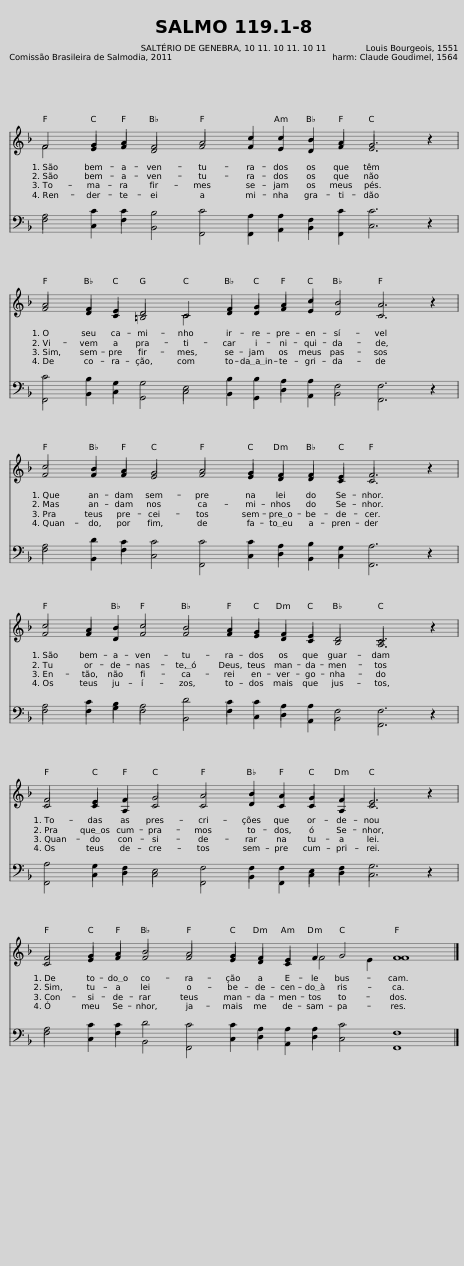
X:1
%%score { ( 1 2 ) | ( 3 4 ) }
L:1/8
M:none
I:linebreak $
K:F
V:1 treble
V:2 treble
V:3 bass
V:4 bass
V:1
 F4 G2 A2 F4 A4 c2 c2 B2 A2 G6 z2 |$ A4 F2 E2 D4 C4 F2 G2 A2 c2 B4 A6 z2 |$ c4 B2 A2 G4 A4 G2 F2 F2 E2 F6 z2 |$ c4 A2 B2 c4 B4 A2 G2 F2 E2 D4 C6 z2 |$ F4 E2 F2 G4 A4 B2 A2 G2 F2 E6 z2 |$ %5
 F4 G2 A2 B4 A4 G2 F2 E2 F2 G4 F8 |] %6
V:2
 F4 E2 F2 D4 F4 F2 E2 D2 F2 E6 x2 |$ F4 D2 C2 =B,4 C4 D2 D2 F2 E2 D4 C6 x2 |$ F4 F2 F2 E4 F4 E2 D2 D2 C2 C6 x2 |$ F4 F2 D2 F4 F4 F2 E2 D2 C2 B,4 A,6 x2 |$ C4 C2 A,2 C4 C4 D2 C2 C2 A,2 C6 x2 |$ %5
 C4 E2 F2 F4 F4 E2 D2 C2 F4 E2 F8 |] %6
V:3
 A,4 C2 C2 B,4 C4 A,2 A,2 F,2 C2 C6 z2 |$ C4 B,2 G,2 G,4 E,4 B,2 B,2 A,2 A,2 F,4 F,6 z2 |$ A,4 D2 C2 C4 C4 C2 A,2 B,2 G,2 A,6 z2 |$ A,4 C2 B,2 A,4 D4 C2 C2 A,2 A,2 F,4 F,6 z2 |$ A,4 G,2 F,2 E,4 F,4 F,2 F,2 E,2 F,2 G,6 z2 |$ %5
 A,4 C2 C2 D4 C4 C2 A,2 A,2 A,2 C4 F,8 |] %6
V:4
 F,4 C,2 F,2 B,,4 F,,4 F,,2 A,,2 B,,2 F,,2 C,6 x2 |$ F,,4 B,,2 C,2 G,,4 C,4 B,,2 G,,2 D,2 A,,2 B,,4 F,,6 x2 |$ F,4 B,,2 F,2 C,4 F,,4 C,2 D,2 B,,2 C,2 F,,6 x2 |$ F,4 F,2 G,2 F,4 B,,4 F,2 C,2 D,2 A,,2 B,,4 F,,6 x2 |$ F,,4 C,2 D,2 C,4 F,,4 B,,2 F,,2 C,2 D,2 C,6 x2 |$ %5
 F,4 C,2 F,2 B,,4 F,,4 C,2 D,2 A,,2 D,2 C,4 F,,8 |] %6
